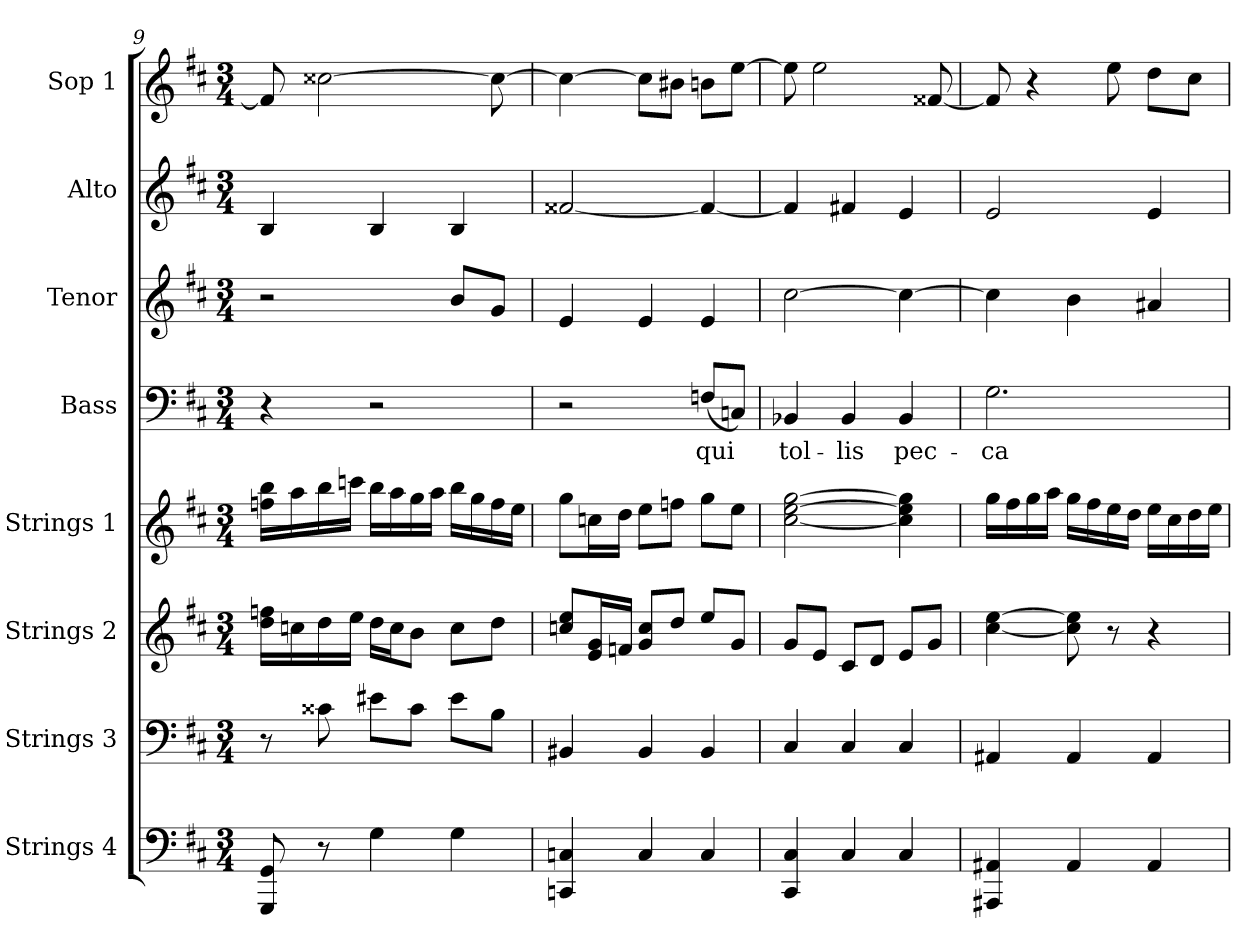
**kern	**kern	**kern	**kern	**kern	**text	**kern	**kern	**kern
*part8	*part7	*part6	*part5	*part4	*part4	*part3	*part2	*part1
*staff8	*staff7	*staff6	*staff5	*staff4	*staff4	*staff3	*staff2	*staff1
*I"Strings 4	*I"Strings 3	*I"Strings 2	*I"Strings 1	*I"Bass	*	*I"Tenor	*I"Alto	*I"Sop 1
*I'Str	*I'Str	*I'Str	*I'Str	*	*	*I'T	*I'A	*
!!LO:PB:g=z
*clefF4	*clefF4	*clefG2	*clefG2	*clefF4	*	*clefG2	*clefG2	*clefG2
*k[f#c#]	*k[f#c#]	*k[f#c#]	*k[f#c#]	*k[f#c#]	*	*k[f#c#]	*k[f#c#]	*k[f#c#]
*D:	*D:	*D:	*D:	*D:	*	*D:	*D:	*D:
*M3/4	*M3/4	*M3/4	*M3/4	*M3/4	*	*M3/4	*M3/4	*M3/4
=9	=9	=9	=9	=9	=9	=9	=9	=9
8GGG/ 8GG/	8r	16dd\ 16ffn\LL	16ffn\ 16bb\LL	4r	.	2r	4B/	8f#/]
.	.	16ccn\	16aa\	.	.	.	.	.
8r	8c##X\	16dd\	16bb\	.	.	.	.	[2cc##X\
.	.	16ee\JJ	16cccn\JJ	.	.	.	.	.
4G\	8e#X\L	16dd\LL	16bb\LL	2r	.	.	4B/	.
.	.	16cc\J	16aa\	.	.	.	.	.
.	8c##\J	8b\J	16gg\	.	.	.	.	.
.	.	.	16aa\JJ	.	.	.	.	.
4G\	8e#\L	8cc\L	16bb\LL	.	.	8b/L	4B/	.
.	.	.	16gg\	.	.	.	.	.
.	8B\J	8dd\J	16ff\	.	.	8g/J	.	8cc##\_
.	.	.	16ee\JJ	.	.	.	.	.
=10	=10	=10	=10	=10	=10	=10	=10	=10
4CCn/ 4Cn/	4BB#X/	8ccn/ 8ee/L	8gg\L	2r	.	4e/	[2f##X/	4cc##\_
.	.	16e/ 16g/L	16ccn\L	.	.	.	.	.
.	.	16fn/JJ	16dd\JJ	.	.	.	.	.
4C/	4BB#/	8g/ 8cc/L	8ee\L	.	.	4e/	.	8cc##\L]
.	.	8dd/J	8ffn\J	.	.	.	.	8b#X\J
4C/	4BB#/	8ee/L	8gg\L	(8Fn/L	qui	4e/	4f##/_	8bn\L
.	.	8g/J	8ee\J	8Cn/J)	.	.	.	[8ee\J
=11	=11	=11	=11	=11	=11	=11	=11	=11
4CC#/ 4C#/	4C#/	8g/L	[2cc#\ [2ee\ [2gg\	4BB-X/	tol-	[2cc#\	4f##/]	8ee\]
.	.	8e/J	.	.	.	.	.	2ee\
4C#/	4C#/	8c#/L	.	4BB-/	-lis	.	4f#X/	.
.	.	8d/J	.	.	.	.	.	.
4C#/	4C#/	8e/L	4cc#\] 4ee\] 4gg\]	4BB-/	pec-	4cc#\_	4e/	.
.	.	8g/J	.	.	.	.	.	[8f##X/
=12	=12	=12	=12	=12	=12	=12	=12	=12
4AAA#X/ 4AA#X/	4AA#X/	[4cc#\ [4ee\	16gg\LL	2.G\	-ca	4cc#\]	2e/	8f##/]
.	.	.	16ff#\	.	.	.	.	.
.	.	.	16gg\	.	.	.	.	4r
.	.	.	16aa\JJ	.	.	.	.	.
4AA#/	4AA#/	8cc#\] 8ee\]	16gg\LL	.	.	4b\	.	.
.	.	.	16ff#\	.	.	.	.	.
.	.	8r	16ee\	.	.	.	.	8ee\
.	.	.	16dd\JJ	.	.	.	.	.
4AA#/	4AA#/	4r	16ee\LL	.	.	4a#X/	4e/	8dd\L
.	.	.	16cc#\	.	.	.	.	.
.	.	.	16dd\	.	.	.	.	8cc#\J
.	.	.	16ee\JJ	.	.	.	.	.
=	=	=	=	=	=	=	=	=
*-	*-	*-	*-	*-	*-	*-	*-	*-
